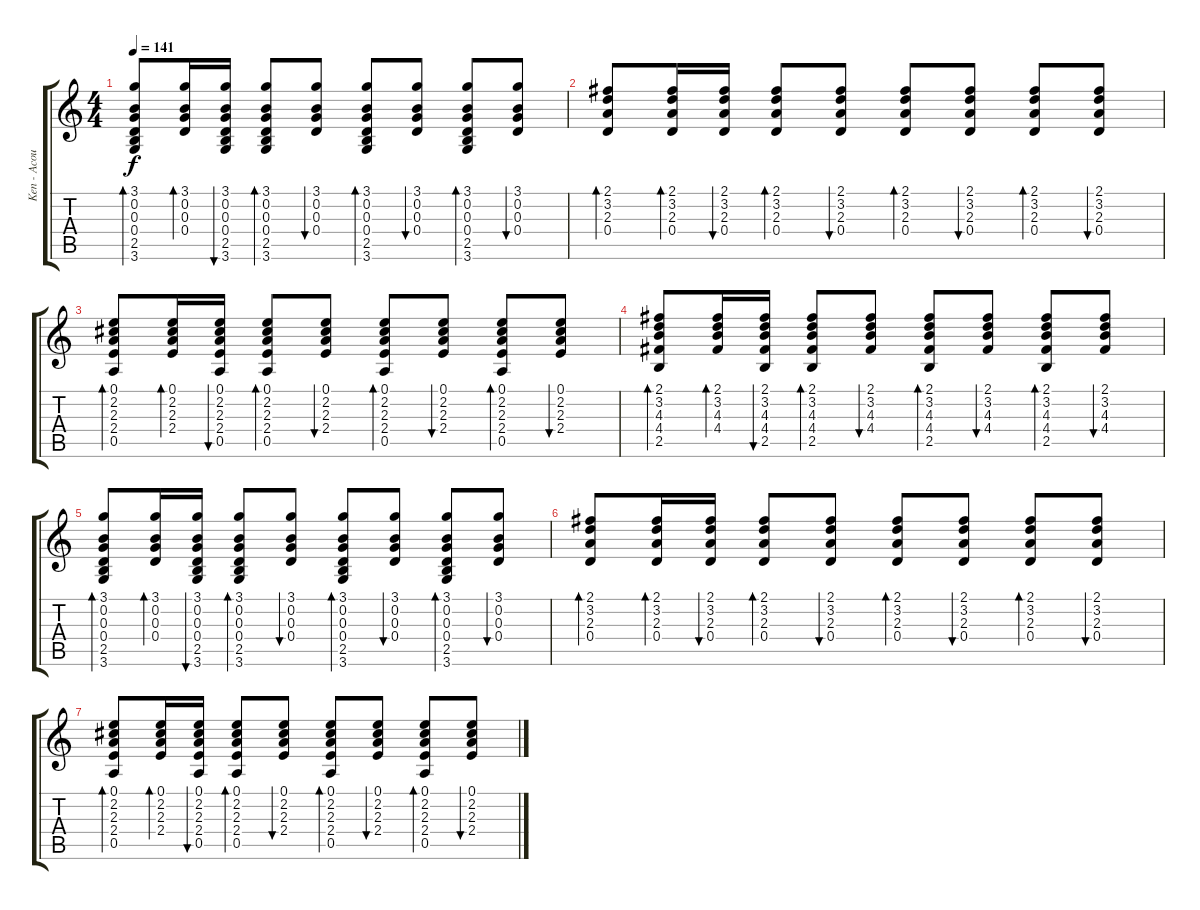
\track ("Ken - Acoustic" "Ken - Acou") {instrument acousticguitarsteel}
\staff {score tabs}
\tuning (E4 B3 G3 D3 A2 E2) {hide}
\ts (4 4)
\tempo 141
\clef g2
\ks c
(3.1 0.2 0.3 0.4 2.5 3.6).8{bd 120 dy f} (3.1 0.2 0.3 0.4).16{bd 120} (3.1 0.2 0.3 0.4 2.5 3.6).16{bu 120} (3.1 0.2 0.3 0.4 2.5 3.6).8{bd 120} (3.1 0.2 0.3 0.4).8{bu 120} (3.1 0.2 0.3 0.4 2.5 3.6).8{bd 120} (3.1 0.2 0.3 0.4).8{bu 120} (3.1 0.2 0.3 0.4 2.5 3.6).8{bd 120} (3.1 0.2 0.3 0.4).8{bu 120} |
(2.1 3.2 2.3 0.4).8{bd 240} (2.1 3.2 2.3 0.4).16{bd 240} (2.1 3.2 2.3 0.4).16{bu 240} (2.1 3.2 2.3 0.4).8{bd 240} (2.1 3.2 2.3 0.4).8{bu 240} (2.1 3.2 2.3 0.4).8{bd 240} (2.1 3.2 2.3 0.4).8{bu 240} (2.1 3.2 2.3 0.4).8{bd 240} (2.1 3.2 2.3 0.4).8{bu 240} |
(0.1 2.2 2.3 2.4 0.5).8{bd 240} (0.1 2.2 2.3 2.4).16{bd 240} (0.1 2.2 2.3 2.4 0.5).16{bu 240} (0.1 2.2 2.3 2.4 0.5).8{bd 240} (0.1 2.2 2.3 2.4).8{bu 240} (0.1 2.2 2.3 2.4 0.5).8{bd 240} (0.1 2.2 2.3 2.4).8{bu 240} (0.1 2.2 2.3 2.4 0.5).8{bd 240} (0.1 2.2 2.3 2.4).8{bu 240} |
(2.1 3.2 4.3 4.4 2.5).8{bd 240} (2.1 3.2 4.3 4.4).16{bd 240} (2.1 3.2 4.3 4.4 2.5).16{bu 240} (2.1 3.2 4.3 4.4 2.5).8{bd 240} (2.1 3.2 4.3 4.4).8{bu 240} (2.1 3.2 4.3 4.4 2.5).8{bd 240} (2.1 3.2 4.3 4.4).8{bu 240} (2.1 3.2 4.3 4.4 2.5).8{bd 240} (2.1 3.2 4.3 4.4).8{bu 240} |
(3.1 0.2 0.3 0.4 2.5 3.6).8{bd 120} (3.1 0.2 0.3 0.4).16{bd 120} (3.1 0.2 0.3 0.4 2.5 3.6).16{bu 120} (3.1 0.2 0.3 0.4 2.5 3.6).8{bd 120} (3.1 0.2 0.3 0.4).8{bu 120} (3.1 0.2 0.3 0.4 2.5 3.6).8{bd 120} (3.1 0.2 0.3 0.4).8{bu 120} (3.1 0.2 0.3 0.4 2.5 3.6).8{bd 120} (3.1 0.2 0.3 0.4).8{bu 120} |
(2.1 3.2 2.3 0.4).8{bd 240} (2.1 3.2 2.3 0.4).16{bd 240} (2.1 3.2 2.3 0.4).16{bu 240} (2.1 3.2 2.3 0.4).8{bd 240} (2.1 3.2 2.3 0.4).8{bu 240} (2.1 3.2 2.3 0.4).8{bd 240} (2.1 3.2 2.3 0.4).8{bu 240} (2.1 3.2 2.3 0.4).8{bd 240} (2.1 3.2 2.3 0.4).8{bu 240} |
(0.1 2.2 2.3 2.4 0.5).8{bd 240} (0.1 2.2 2.3 2.4).16{bd 240} (0.1 2.2 2.3 2.4 0.5).16{bu 240} (0.1 2.2 2.3 2.4 0.5).8{bd 240} (0.1 2.2 2.3 2.4).8{bu 240} (0.1 2.2 2.3 2.4 0.5).8{bd 240} (0.1 2.2 2.3 2.4).8{bu 240} (0.1 2.2 2.3 2.4 0.5).8{bd 240} (0.1 2.2 2.3 2.4).8{bu 240}
